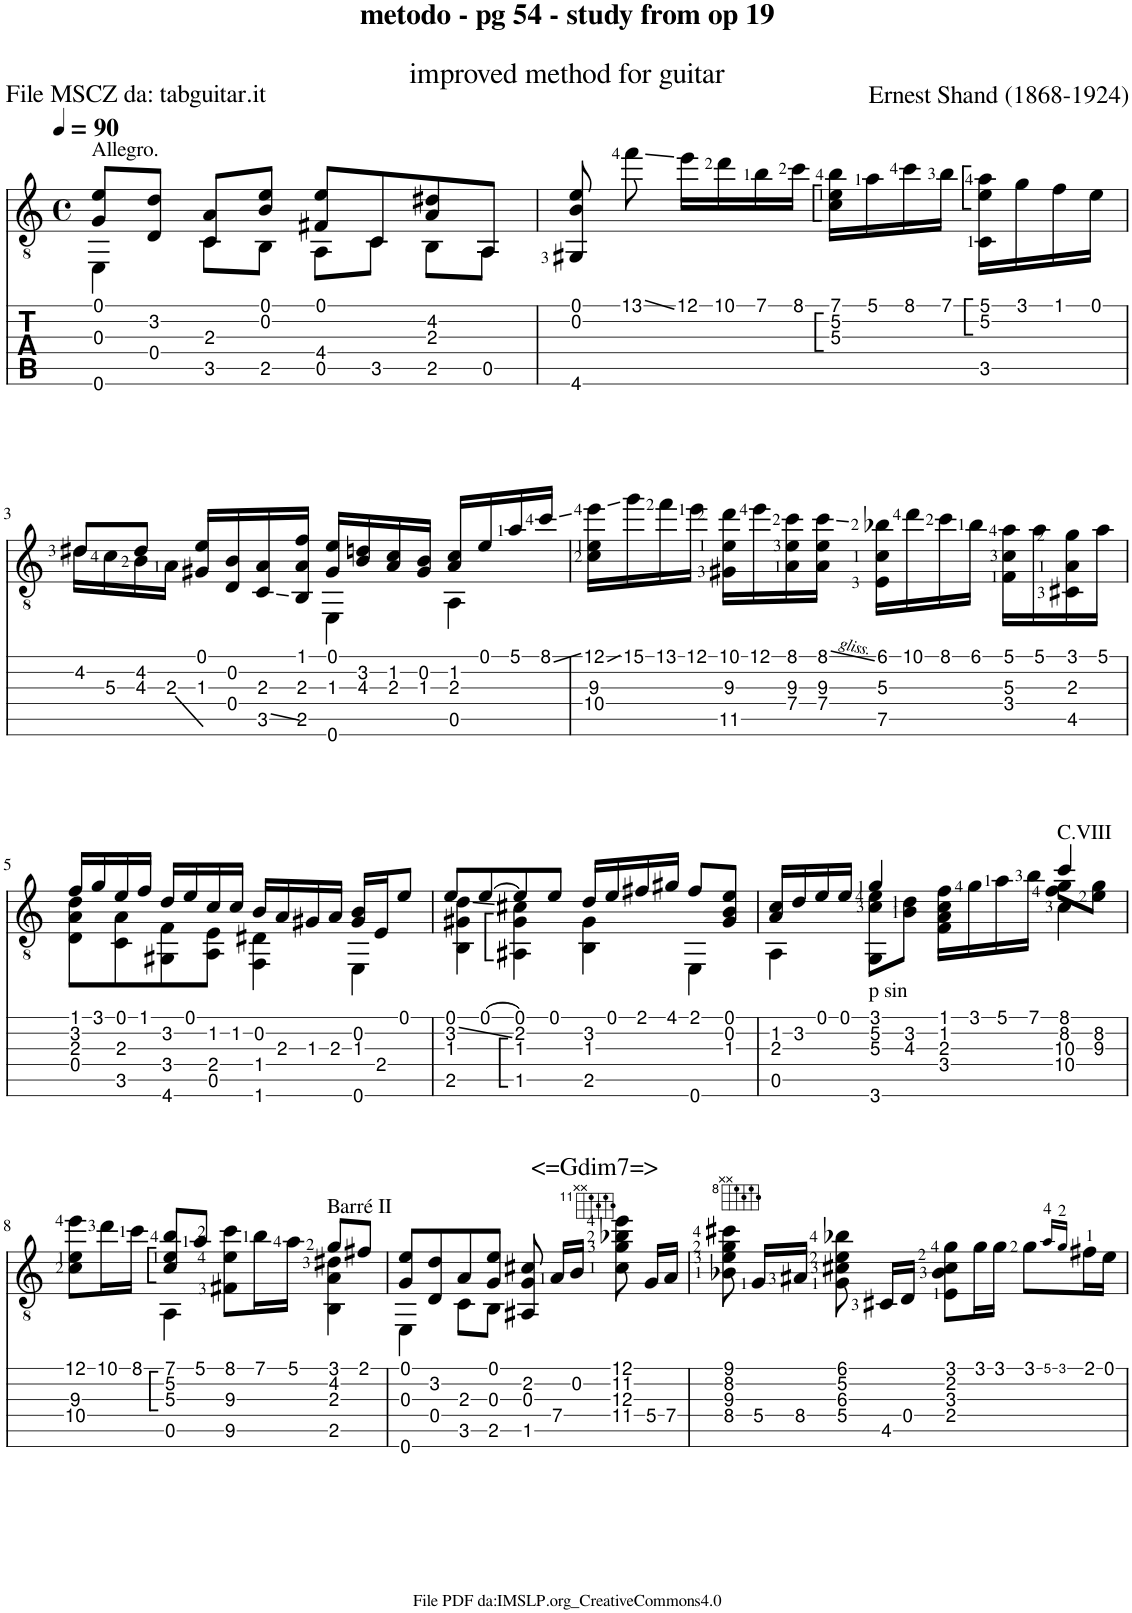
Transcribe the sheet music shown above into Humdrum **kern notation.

**kern	**kern	**harte
*part1	*part1	*part1
*staff2	*staff1	*
*I"Guitar	*	*
*I'Guit.	*	*
*stria6	*	*
*	*clefGv2	*
*k[]	*k[]	*
*M4/4	*M4/4	*
*met(c)	*met(c)	*
*MM90	*MM90	*
=1	=1	=1
*^	*^	*
!	!	!LO:TX:a:t=Allegro.	!	!
8G\ 8e\L	4EE	8G/ 8e/L	4EE\	.
8D\ 8d\J	.	8D/ 8d/J	.	.
8C\ 8A\L	8CL	8C/ 8A/L	8C\L	.
8B\ 8e\J	8BBJ	8B/ 8e/J	8BB\J	.
8F#\ 8e\L	8AAL	8F#X/ 8e/L	8AA\L	.
8CJ	8CJ	8C/	8C\J	.
8A\ 8d#\L	8BBL	8A/ 8d#X/	8BB\L	.
8AAJ	8AAJ	8AA/J	8AA\J	.
*v	*v	*	*	*
*	*v	*v	*
=2	=2	=2
8GG#\ 8B\ 8e\L	8GG#X/ 8B/ 8e/	.
8ffJ	8ff\	.
16eeLL	16ee\LL	.
16ddJ	16dd\	.
16bL	16b\	.
16ccJJ	16cc\JJ	.
16c::\ 16e::\ 16b::\LL	16c\:: 16e\:: 16b\::LL	.
16aJ	16a\	.
16ccL	16cc\	.
16bJJ	16b\JJ	.
16C::\ 16e::\ 16a::\LL	16C\:: 16e\:: 16a\::LL	.
16gJ	16g\	.
16fL	16f\	.
16eJJ	16e\JJ	.
!!LO:LB:g=z
=3	=3	=3
*^	*^	*
8d#L	16d#LL	8d#X/L	16d#\LL	.
.	16cJ	.	16c\	.
8d#J	16BL	8d#/J	16B\	.
.	16AJJ	.	16A\JJ	.
16G#\ 16e\LL	4ryy	16G#X/ 16e/LL	4ryy	.
16D\ 16B\J	.	16D/ 16B/	.	.
16C\ 16A\L	.	16C/ 16A/	.	.
16BB\ 16A\ 16f\JJ	.	16BB/ 16A/ 16f/JJ	.	.
16G#\ 16e\LL	4EE	16G#/ 16e/LL	4EE\	.
16B\ 16d\J	.	16B/ 16dn/	.	.
16A\ 16c\L	.	16A/ 16c/	.	.
16G#\ 16B\JJ	.	16G#/ 16B/JJ	.	.
16A\ 16c\LL	4AA	16A/ 16c/LL	4AA\	.
16eJ	.	16e/	.	.
16aL	.	16a/	.	.
16ccJJ	.	16cc/JJ	.	.
*v	*v	*	*	*
*	*v	*v	*
=4	=4	=4
16c\ 16e\ 16ee\LL	16c\ 16e\ 16ee\LL	.
16ggJ	16gg\	.
16ffL	16ff\	.
16eeJJ	16ee\JJ	.
16G#\ 16e\ 16dd\LL	16G#X\ 16e\ 16dd\LL	.
16eeJ	16ee\	.
16A\ 16e\ 16cc\L	16A\ 16e\ 16cc\	.
16A\ 16e\ 16cc\JJ	16A\ 16e\ 16cc\JJ	.
16E\ 16c\ 16b-\LL	16E\ 16c\ 16b-X\LL	.
16ddJ	16dd\	.
16ccL	16cc\	.
16b-JJ	16b-\JJ	.
16F\ 16c\ 16a\LL	16F\ 16c\ 16a\LL	.
16aJ	16a\	.
16C#\ 16A\ 16g\L	16C#X\ 16A\ 16g\	.
16aJJ	16a\JJ	.
!!LO:LB:g=z
=5	=5	=5
*^	*^	*
16fLL	8D\ 8A\ 8d\L	16f/LL	8D\ 8A\ 8d\L	.
16gJ	.	16g/	.	.
16eL	8C\ 8A\J	16e/	8C\ 8A\	.
16fJJ	.	16f/JJ	.	.
16dLL	8GG#\ 8F\L	16d/LL	8GG#X\ 8F\	.
16eJ	.	16e/	.	.
16cL	8AA\ 8E\J	16c/	8AA\ 8E\J	.
16cJJ	.	16c/JJ	.	.
16BLL	4FF 4D#	16B/LL	4FF\ 4D#X\	.
16AJ	.	16A/	.	.
16G#L	.	16G#X/	.	.
16AJJ	.	16A/JJ	.	.
16G#\ 16B\LL	4EE	16G#/ 16B/LL	4EE\	.
16EJ	.	16E/J	.	.
8eJ	.	8e/J	.	.
=6	=6	=6	=6	=6
8eL	4BB 4G# 4d	8e/L	4BB\ 4G#X\ 4d\	.
[8eJ	.	[8e/	.	.
8eL]	4AA#:: 4G#:: 4c#::	8e/]	4AA#X\:: 4G#\:: 4c#X\::	.
8eJ	.	8e/J	.	.
16dLL	4BB 4G#	16d/LL	4BB\ 4G#\	.
16eJ	.	16e/	.	.
16f#L	.	16f#X/	.	.
16g#JJ	.	16g#X/JJ	.	.
8f#L	4EE	8f#/L	4EE\	.
8G#\ 8B\ 8e\J	.	8G#/ 8B/ 8e/J	.	.
=7	=7	=7	=7	=7
*	*^	*	*^	*
16A\ 16c\LL	4AA	2.ryy	16A/ 16c/LL	4AA\	2.ryy	.
16dJ	.	.	16d/	.	.	.
16eL	.	.	16e/	.	.	.
16eJJ	.	.	16e/JJ	.	.	.
!LO:TX:a:t=p sin	!	!	!	!	!	!
4g	8GG\ 8c\ 8e\L	.	4g/	8GG\ 8c\ 8e\L	.	.
.	8B\ 8d\J	.	.	8B\ 8d\J	.	.
16F\ 16A\ 16c\ 16f\LL	4ryy	.	16F\ 16A\ 16c\ 16f\LL	4ryy	.	.
16gJ	.	.	16g\	.	.	.
16aL	.	.	16a\	.	.	.
16bJJ	.	.	16b\JJ	.	.	.
!	!	!	!LO:TX:a:t=C.VIII	!	!	!
4cc	8f\ 8g\L	4c	4cc/	8f\ 8g\L	4c\	.
.	8e\ 8g\J	.	.	8e\ 8g\J	.	.
*	*v	*v	*	*	*	*
*	*	*	*v	*v	*
!!LO:LB:g=z
=8	=8	=8	=8	=8
8c\ 8e\ 8ee\L	4ryy	8c\ 8e\ 8ee\L	4ryy	.
16ddL	.	16dd\L	.	.
16ccJJ	.	16cc\JJ	.	.
8c::\ 8e::\ 8b::\L	4AA	8c/:: 8e/:: 8b/::L	4AA\	.
8aJ	.	8a/J	.	.
8F#\ 8e\ 8cc\L	4ryy	8F#X\ 8e\ 8cc\L	4ryy	.
16bL	.	16b\L	.	.
16aJJ	.	16a\JJ	.	.
!	!	!LO:TX:a:t=Barré II	!	!
8gL	4BB 4A 4d#	8g/L	4BB\ 4A\ 4d#X\	.
8f#J	.	8f#X/J	.	.
=9	=9	=9	=9	=9
8G\ 8e\L	4EE	8G/ 8e/L	4EE\	.
8D\ 8d\J	.	8D/ 8d/	.	.
8AL	8CL	8A/	8C\L	.
8G\ 8e\J	8BBJ	8G/ 8e/J	8BB\J	.
8AA#\ 8G\ 8c#\L	2ryy	8AA#X/ 8G/ 8c#X/	2ryy	.
16AL	.	16A/LL	.	.
16BJJ	.	16B/JJ	.	.
!	!	!	!	!LO:H:kt=<=Gdim7=>
8c#\ 8g\ 8b-\ 8ee\L	.	8c#\ 8g\ 8b-X\ 8ee\	.	N
16GL	.	16G/LL	.	.
16AJJ	.	16A/JJ	.	.
*v	*v	*	*	*
*	*v	*v	*
=10	=10	=10
8B-\ 8e\ 8g\ 8cc#\L	8B-X\ 8e\ 8g\ 8cc#X\	.
16GL	16G/LL	.
16A#JJ	16A#X/JJ	.
8G\ 8c#\ 8e\ 8b-\L	8G\ 8c#X\ 8e\ 8b-X\	.
16C#L	16C#X/LL	.
16DJJ	16D/JJ	.
8E\ 8B-\ 8c#\ 8g\L	8E\ 8B-\ 8c#\ 8g\L	.
16gL	16g\L	.
16gJJ	16g\JJ	.
8gL	8g\L	.
qa	16qa/LL	.
qg	16qg/JJ	.
16f#L	16f#X\L	.
16eJJ	16e\JJ	.
=	=	=
*-	*-	*-
